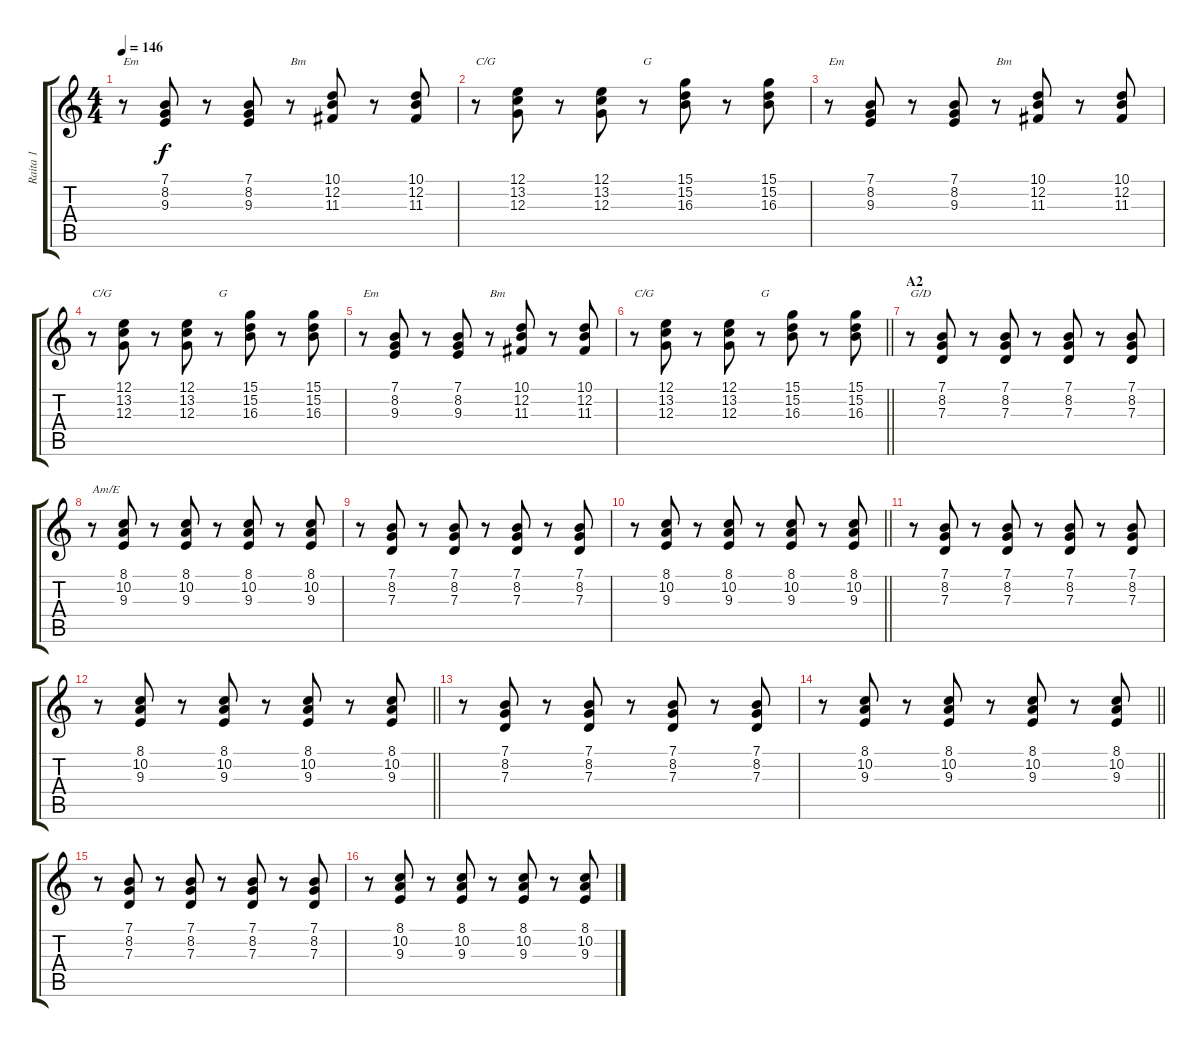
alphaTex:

\track ("Raita 1" "Raita 1") {instrument rockorgan}
\staff {score tabs}
\tuning (E4 B3 G3 D3 A2 E2) {hide}
\ts (4 4)
\tempo 146
\clef g2
\ks c
r.8{txt "Em" dy f} (7.1 8.2 9.3).8 r.8 (7.1 8.2 9.3).8 r.8{txt "Bm"} (10.1 12.2 11.3).8 r.8 (10.1 12.2 11.3).8 |
r.8{txt "C/G"} (12.1 13.2 12.3).8 r.8 (12.1 13.2 12.3).8 r.8{txt "G"} (15.1 15.2 16.3).8 r.8 (15.1 15.2 16.3).8 |
r.8{txt "Em"} (7.1 8.2 9.3).8 r.8 (7.1 8.2 9.3).8 r.8{txt "Bm"} (10.1 12.2 11.3).8 r.8 (10.1 12.2 11.3).8 |
r.8{txt "C/G"} (12.1 13.2 12.3).8 r.8 (12.1 13.2 12.3).8 r.8{txt "G"} (15.1 15.2 16.3).8 r.8 (15.1 15.2 16.3).8 |
r.8{txt "Em"} (7.1 8.2 9.3).8 r.8 (7.1 8.2 9.3).8 r.8{txt "Bm"} (10.1 12.2 11.3).8 r.8 (10.1 12.2 11.3).8 |
\barLineRight lightlight
r.8{txt "C/G"} (12.1 13.2 12.3).8 r.8 (12.1 13.2 12.3).8 r.8{txt "G"} (15.1 15.2 16.3).8 r.8 (15.1 15.2 16.3).8 |
\section ("" "A2")
r.8{txt "G/D"} (7.1 8.2 7.3).8 r.8 (7.1 8.2 7.3).8 r.8 (7.1 8.2 7.3).8 r.8 (7.1 8.2 7.3).8 |
r.8{txt "Am/E"} (8.1 10.2 9.3).8 r.8 (8.1 10.2 9.3).8 r.8 (8.1 10.2 9.3).8 r.8 (8.1 10.2 9.3).8 |
r.8 (7.1 8.2 7.3).8 r.8 (7.1 8.2 7.3).8 r.8 (7.1 8.2 7.3).8 r.8 (7.1 8.2 7.3).8 |
\barLineRight lightlight
r.8 (8.1 10.2 9.3).8 r.8 (8.1 10.2 9.3).8 r.8 (8.1 10.2 9.3).8 r.8 (8.1 10.2 9.3).8 |
r.8 (7.1 8.2 7.3).8 r.8 (7.1 8.2 7.3).8 r.8 (7.1 8.2 7.3).8 r.8 (7.1 8.2 7.3).8 |
\barLineRight lightlight
r.8 (8.1 10.2 9.3).8 r.8 (8.1 10.2 9.3).8 r.8 (8.1 10.2 9.3).8 r.8 (8.1 10.2 9.3).8 |
r.8 (7.1 8.2 7.3).8 r.8 (7.1 8.2 7.3).8 r.8 (7.1 8.2 7.3).8 r.8 (7.1 8.2 7.3).8 |
\barLineRight lightlight
r.8 (8.1 10.2 9.3).8 r.8 (8.1 10.2 9.3).8 r.8 (8.1 10.2 9.3).8 r.8 (8.1 10.2 9.3).8 |
r.8 (7.1 8.2 7.3).8 r.8 (7.1 8.2 7.3).8 r.8 (7.1 8.2 7.3).8 r.8 (7.1 8.2 7.3).8 |
r.8 (8.1 10.2 9.3).8 r.8 (8.1 10.2 9.3).8 r.8 (8.1 10.2 9.3).8 r.8 (8.1 10.2 9.3).8
